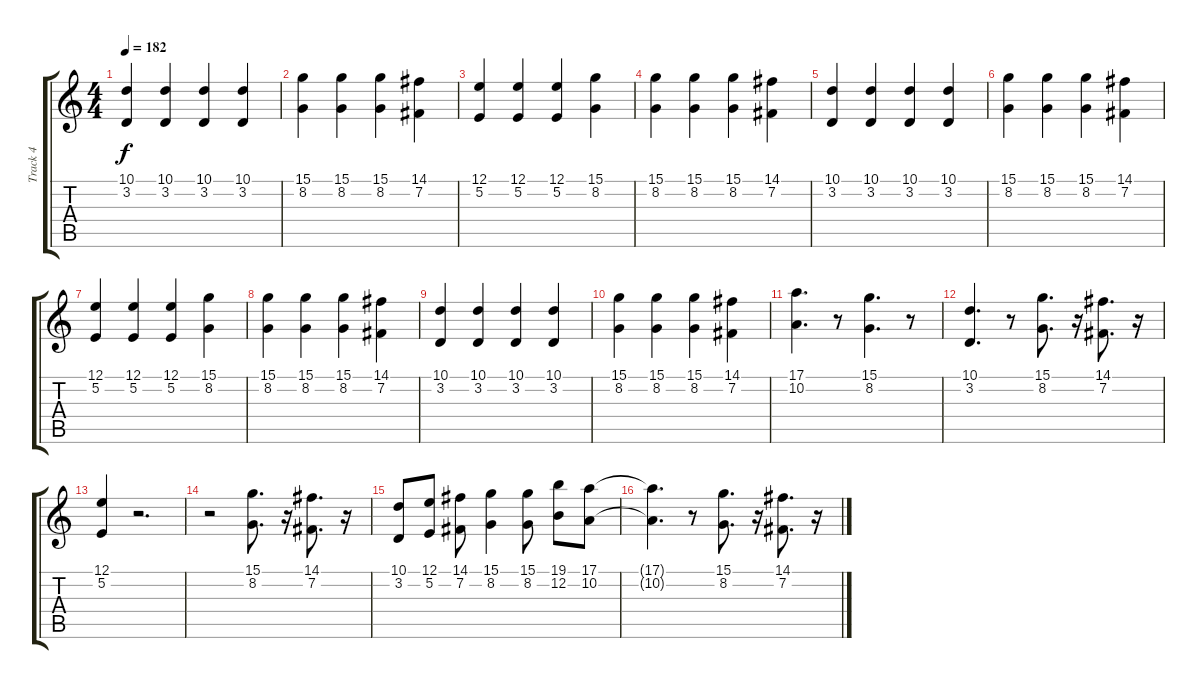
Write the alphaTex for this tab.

\track ("Track 4" "Track 4") {instrument stringensemble1}
\staff {score tabs}
\tuning (E4 B3 G3 D3 A2 D2) {hide}
\ts (4 4)
\tempo 182
\clef g2
\ks c
(10.1 3.2).4{dy f} (10.1 3.2).4 (10.1 3.2).4 (10.1 3.2).4 |
(15.1 8.2).4 (15.1 8.2).4 (15.1 8.2).4 (14.1 7.2).4 |
(12.1 5.2).4 (12.1 5.2).4 (12.1 5.2).4 (15.1 8.2).4 |
(15.1 8.2).4 (15.1 8.2).4 (15.1 8.2).4 (14.1 7.2).4 |
(10.1 3.2).4 (10.1 3.2).4 (10.1 3.2).4 (10.1 3.2).4 |
(15.1 8.2).4 (15.1 8.2).4 (15.1 8.2).4 (14.1 7.2).4 |
(12.1 5.2).4 (12.1 5.2).4 (12.1 5.2).4 (15.1 8.2).4 |
(15.1 8.2).4 (15.1 8.2).4 (15.1 8.2).4 (14.1 7.2).4 |
(10.1 3.2).4 (10.1 3.2).4 (10.1 3.2).4 (10.1 3.2).4 |
(15.1 8.2).4 (15.1 8.2).4 (15.1 8.2).4 (14.1 7.2).4 |
(17.1 10.2).4{d} r.8 (15.1 8.2).4{d} r.8 |
(10.1 3.2).4{d} r.8 (15.1 8.2).8{d} r.16 (14.1 7.2).8{d} r.16 |
(12.1 5.2).4 r.2{d} |
r.2 (15.1 8.2).8{d} r.16 (14.1 7.2).8{d} r.16 |
(10.1 3.2).8 (12.1 5.2).8 (14.1 7.2).8 (15.1 8.2).4 (15.1 8.2).8 (19.1 12.2).8 (17.1 10.2).8 |
(17.1{t} 10.2{t}).4{d} r.8 (15.1 8.2).8{d} r.16 (14.1 7.2).8{d} r.16
